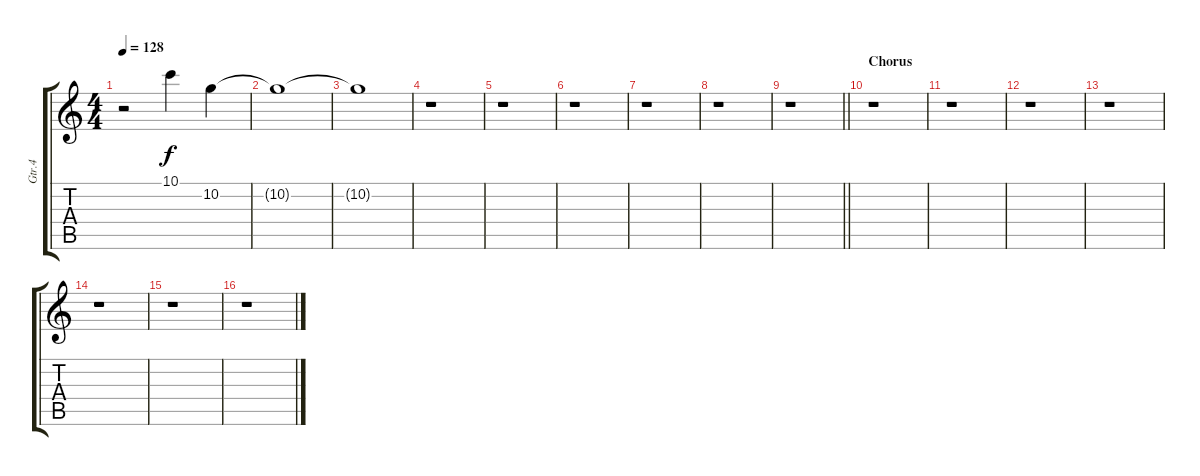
\track ("Gtr.4" "Gtr.4") {instrument distortionguitar}
\staff {score tabs}
\tuning (D4 A3 F3 C3 G2 C2) {hide}
\ts (4 4)
\tempo 128
\clef g2
\ks c
r.2{dy f} 10.1.4 10.2.4 |
10.2{t}.1{volume 0} |
10.2{t}.1 |
r.1 |
r.1 |
r.1 |
r.1 |
r.1 |
\barLineRight lightlight
r.1 |
\section ("" "Chorus")
r.1 |
r.1 |
r.1 |
r.1 |
r.1 |
r.1 |
r.1
